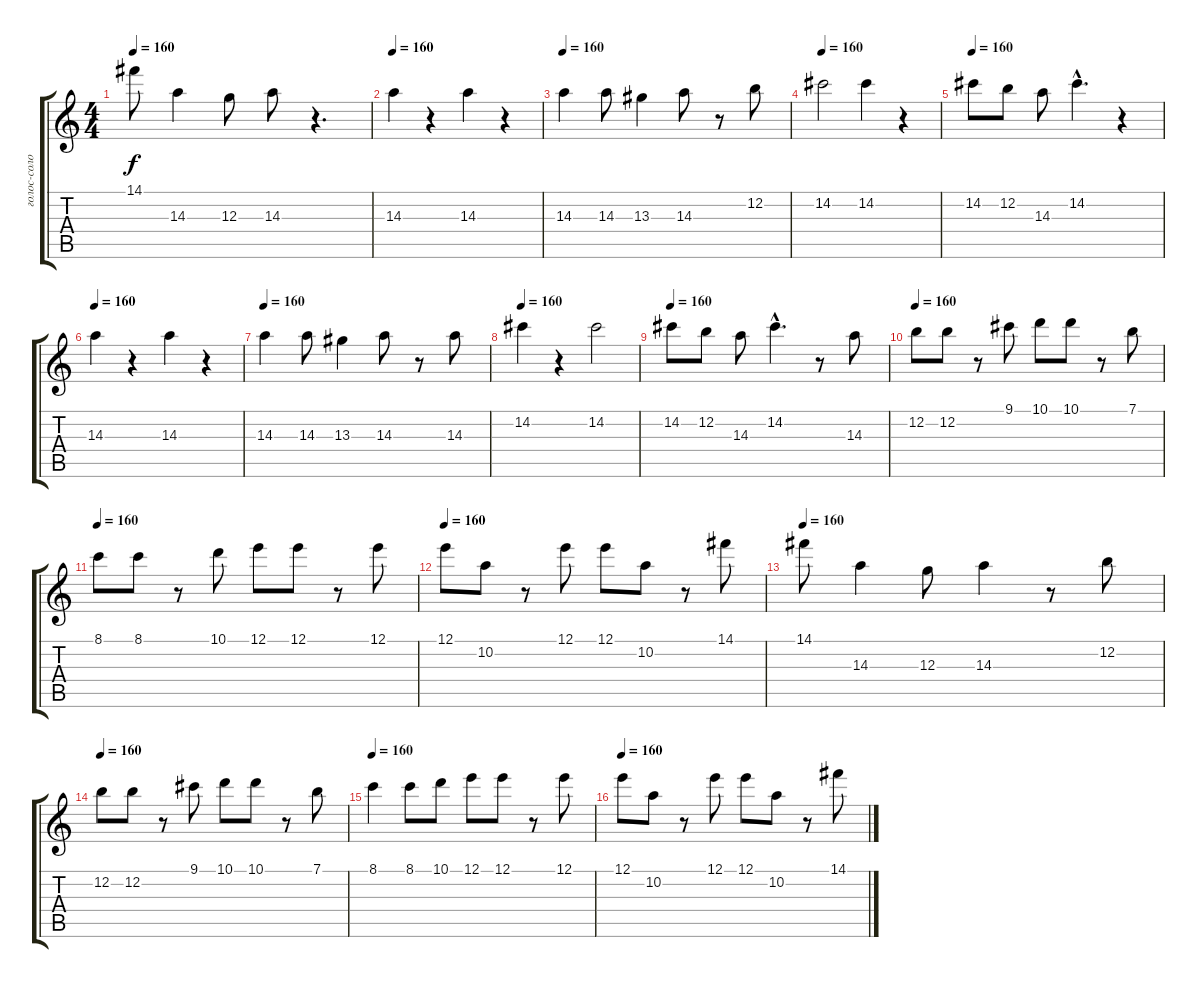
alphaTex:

\track ("голос-соло" "голос-соло") {instrument overdrivenguitar}
\staff {score tabs}
\tuning (E4 B3 G3 D3 A2 E2) {hide}
\ts (4 4)
\tempo 160
\clef g2
\ks c
14.1.8{dy f} 14.3.4 12.3.8 14.3.8 r.4{d} |
\tempo 160
14.3.4 r.4 14.3.4 r.4 |
\tempo 160
14.3.4 14.3.8 13.3.4 14.3.8 r.8 12.2.8 |
\tempo 160
14.2.2 14.2.4 r.4 |
\tempo 160
14.2.8 12.2.8 14.3.8 14.2{hac}.4{d} r.4 |
\tempo 160
14.3.4 r.4 14.3.4 r.4 |
\tempo 160
14.3.4 14.3.8 13.3.4 14.3.8 r.8 14.3.8 |
\tempo 160
14.2.4 r.4 14.2.2 |
\tempo 160
14.2.8 12.2.8 14.3.8 14.2{hac}.4{d} r.8 14.3.8 |
\tempo 160
12.2.8 12.2.8 r.8 9.1.8 10.1.8 10.1.8 r.8 7.1.8 |
\tempo 160
8.1.8 8.1.8 r.8 10.1.8 12.1.8 12.1.8 r.8 12.1.8 |
\tempo 160
12.1.8 10.2.8 r.8 12.1.8 12.1.8 10.2.8 r.8 14.1.8 |
\tempo 160
14.1.8 14.3.4 12.3.8 14.3.4 r.8 12.2.8 |
\tempo 160
12.2.8 12.2.8 r.8 9.1.8 10.1.8 10.1.8 r.8 7.1.8 |
\tempo 160
8.1.4 8.1.8 10.1.8 12.1.8 12.1.8 r.8 12.1.8 |
\tempo 160
12.1.8 10.2.8 r.8 12.1.8 12.1.8 10.2.8 r.8 14.1.8
